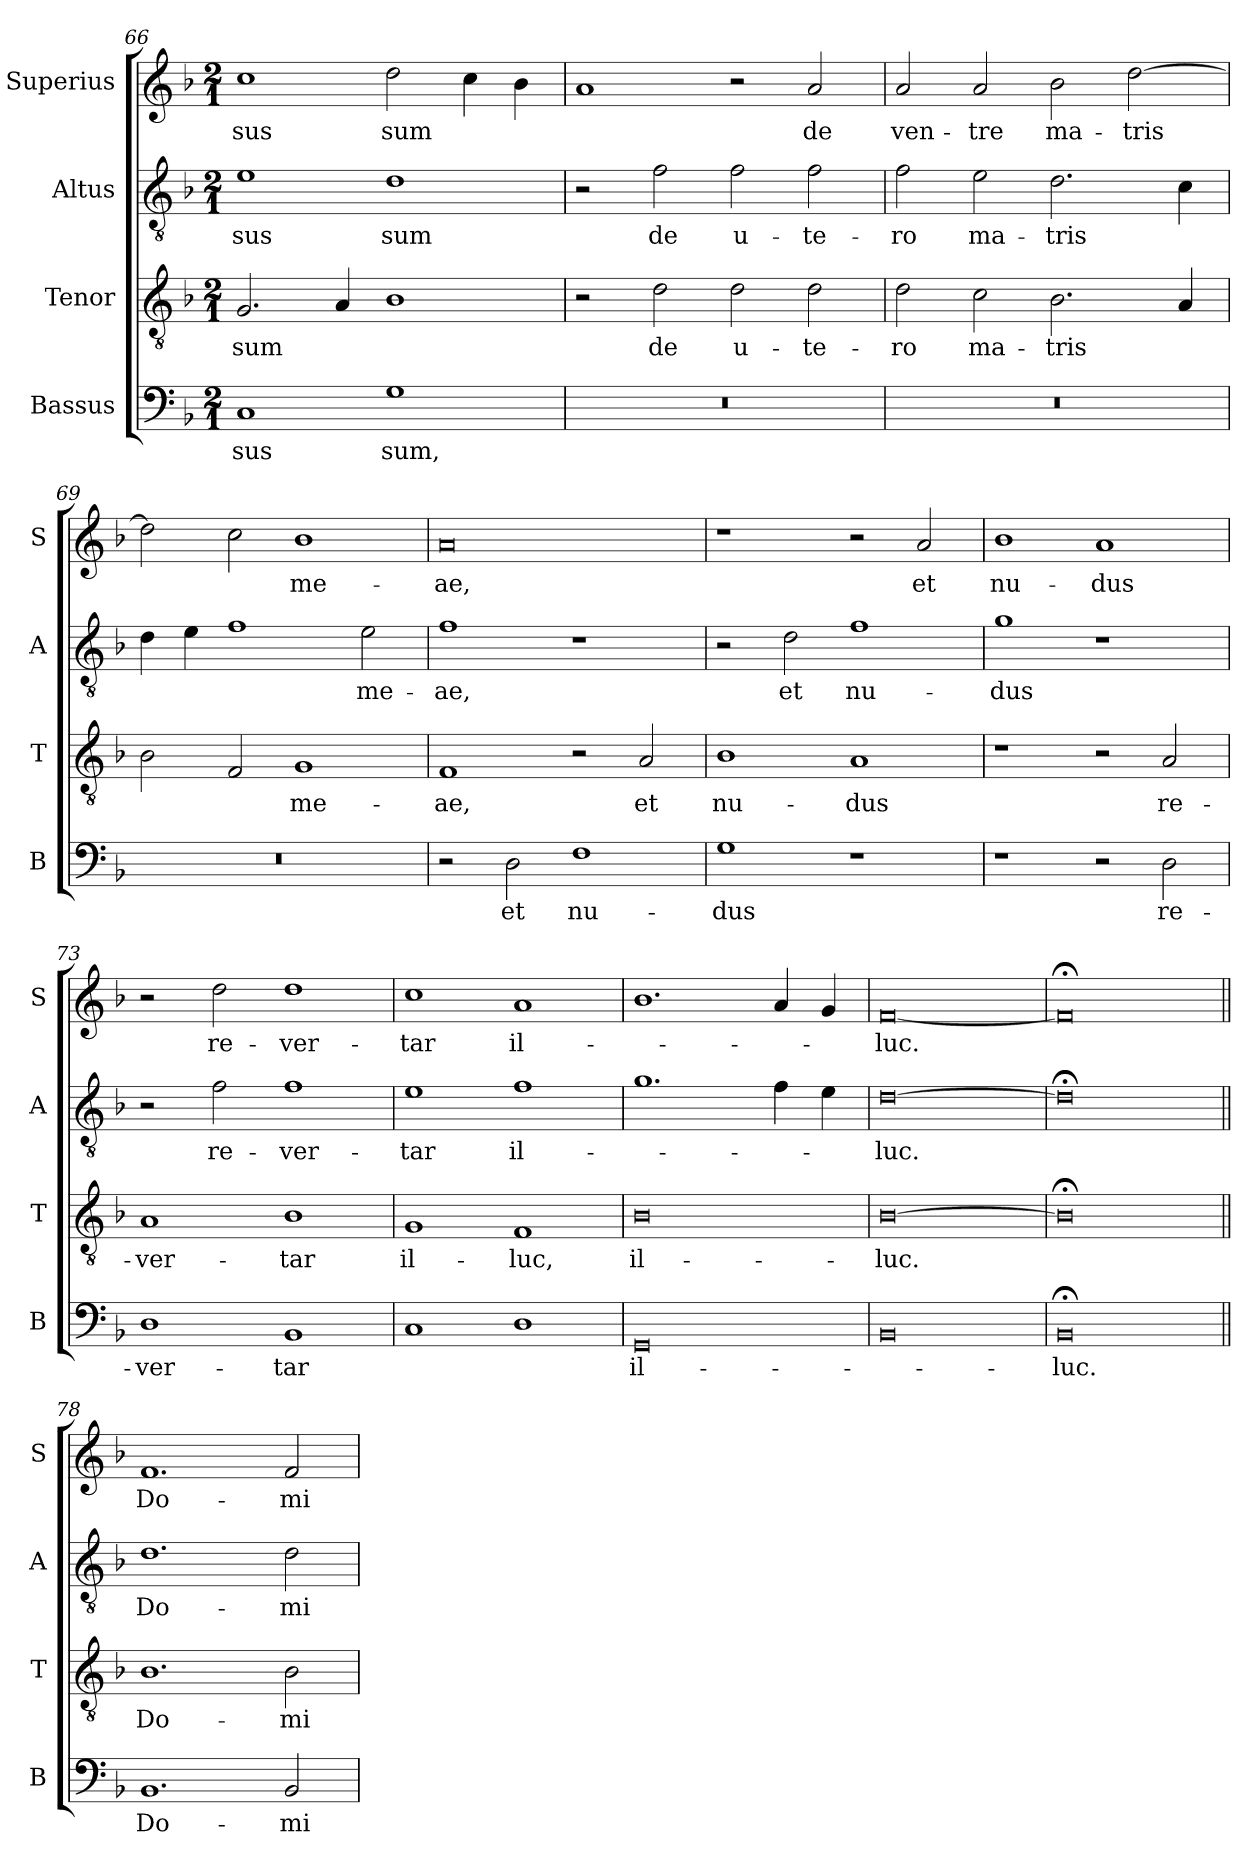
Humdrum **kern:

**kern	**text	**kern	**text	**kern	**text	**kern	**text
*part4	*part4	*part3	*part3	*part2	*part2	*part1	*part1
*staff4	*staff4	*staff3	*staff3	*staff2	*staff2	*staff1	*staff1
*I"Bassus	*	*I"Tenor	*	*I"Altus	*	*I"Superius	*
*I'B	*	*I'T	*	*I'A	*	*I'S	*
*clefF4	*	*clefGv2	*	*clefGv2	*	*clefG2	*
*k[b-]	*	*k[b-]	*	*k[b-]	*	*k[b-]	*
*F:	*	*F:	*	*F:	*	*F:	*
*M2/1	*	*M2/1	*	*M2/1	*	*M2/1	*
=66	=66	=66	=66	=66	=66	=66	=66
1C	-sus	2.G	sum	1e	-sus	1cc	-sus
.	.	4A	.	.	.	.	.
1G	sum,	1B-	.	1d	sum	2dd	sum
.	.	.	.	.	.	4cc	.
.	.	.	.	.	.	4b-	.
=67	=67	=67	=67	=67	=67	=67	=67
0r	.	2r	.	2r	.	1a	.
.	.	2d	de	2f	de	.	.
.	.	2d	u-	2f	u-	2r	.
.	.	2d	-te-	2f	-te-	2a	de
=68	=68	=68	=68	=68	=68	=68	=68
0r	.	2d	-ro	2f	-ro	2a	ven-
.	.	2c	ma-	2e	ma-	2a	-tre
.	.	2.B-	-tris	2.d	-tris	2b-	ma-
.	.	.	.	.	.	[2dd	-tris
.	.	4A	.	4c	.	.	.
=69	=69	=69	=69	=69	=69	=69	=69
0r	.	2B-	.	4d	.	2dd]	.
.	.	.	.	4e	.	.	.
.	.	2F	.	1f	.	2cc	.
.	.	1G	me-	.	.	1b-	me-
.	.	.	.	2e	me-	.	.
=70	=70	=70	=70	=70	=70	=70	=70
2r	.	1F	-ae,	1f	-ae,	0a	-ae,
2D	et	.	.	.	.	.	.
1F	nu-	2r	.	1r	.	.	.
.	.	2A	et	.	.	.	.
=71	=71	=71	=71	=71	=71	=71	=71
1G	-dus	1B-	nu-	2r	.	1r	.
.	.	.	.	2d	et	.	.
1r	.	1A	-dus	1f	nu-	2r	.
.	.	.	.	.	.	2a	et
=72	=72	=72	=72	=72	=72	=72	=72
1r	.	1r	.	1g	-dus	1b-	nu-
2r	.	2r	.	1r	.	1a	-dus
2D	re-	2A	re-	.	.	.	.
=73	=73	=73	=73	=73	=73	=73	=73
1D	-ver-	1A	-ver-	2r	.	2r	.
.	.	.	.	2f	re-	2dd	re-
1BB-	-tar	1B-	-tar	1f	-ver-	1dd	-ver-
=74	=74	=74	=74	=74	=74	=74	=74
1C	.	1G	il-	1e	-tar	1cc	-tar
1D	.	1F	-luc,	1f	il-	1a	il-
=75	=75	=75	=75	=75	=75	=75	=75
0GG	il-	0B-	il-	1.g	.	1.b-	.
.	.	.	.	4f	.	4a	.
.	.	.	.	4e	.	4g	.
=76	=76	=76	=76	=76	=76	=76	=76
0BB-	.	[0B-	-luc.	[0d	-luc.	[0f	-luc.
=77	=77	=77	=77	=77	=77	=77	=77
0BB-;<	-luc.	0B-;<]	.	0d;<]	.	0f;<]	.
=78||	=78||	=78||	=78||	=78||	=78||	=78||	=78||
1.BB-	Do-	1.B-	Do-	1.d	Do-	1.f	Do-
2BB-	-mi-	2B-	-mi-	2d	-mi-	2f	-mi-
=	=	=	=	=	=	=	=
*-	*-	*-	*-	*-	*-	*-	*-
